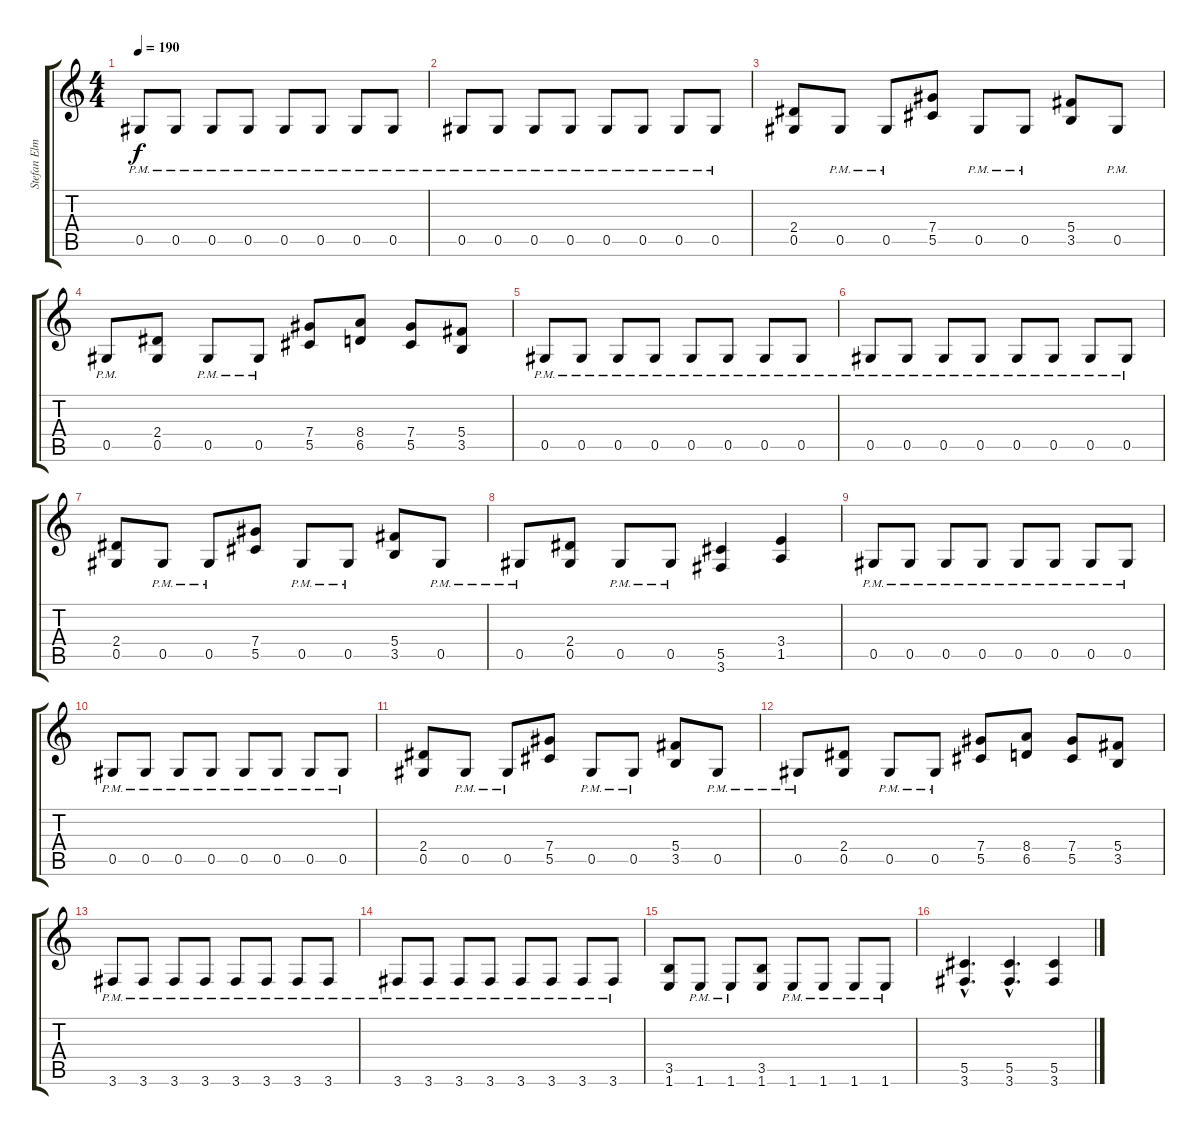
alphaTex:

\track ("Stefan Elmgren Lead" "Stefan Elm") {instrument distortionguitar}
\staff {score tabs}
\tuning (Eb4 Bb3 Gb3 Db3 Ab2 Eb2) {hide}
\ts (4 4)
\tempo 190
\clef g2
\ks c
0.5{pm}.8{dy f} 0.5{pm}.8 0.5{pm}.8 0.5{pm}.8 0.5{pm}.8 0.5{pm}.8 0.5{pm}.8 0.5{pm}.8 |
0.5{pm}.8 0.5{pm}.8 0.5{pm}.8 0.5{pm}.8 0.5{pm}.8 0.5{pm}.8 0.5{pm}.8 0.5{pm}.8 |
(2.4 0.5).8 0.5{pm}.8 0.5{pm}.8 (7.4 5.5).8 0.5{pm}.8 0.5{pm}.8 (5.4 3.5).8 0.5{pm}.8 |
0.5{pm}.8 (2.4 0.5).8 0.5{pm}.8 0.5{pm}.8 (7.4 5.5).8 (8.4 6.5).8 (7.4 5.5).8 (5.4 3.5).8 |
0.5{pm}.8 0.5{pm}.8 0.5{pm}.8 0.5{pm}.8 0.5{pm}.8 0.5{pm}.8 0.5{pm}.8 0.5{pm}.8 |
0.5{pm}.8 0.5{pm}.8 0.5{pm}.8 0.5{pm}.8 0.5{pm}.8 0.5{pm}.8 0.5{pm}.8 0.5{pm}.8 |
(2.4 0.5).8 0.5{pm}.8 0.5{pm}.8 (7.4 5.5).8 0.5{pm}.8 0.5{pm}.8 (5.4 3.5).8 0.5{pm}.8 |
0.5{pm}.8 (2.4 0.5).8 0.5{pm}.8 0.5{pm}.8 (5.5 3.6).4 (3.4 1.5).4 |
0.5{pm}.8 0.5{pm}.8 0.5{pm}.8 0.5{pm}.8 0.5{pm}.8 0.5{pm}.8 0.5{pm}.8 0.5{pm}.8 |
0.5{pm}.8 0.5{pm}.8 0.5{pm}.8 0.5{pm}.8 0.5{pm}.8 0.5{pm}.8 0.5{pm}.8 0.5{pm}.8 |
(2.4 0.5).8 0.5{pm}.8 0.5{pm}.8 (7.4 5.5).8 0.5{pm}.8 0.5{pm}.8 (5.4 3.5).8 0.5{pm}.8 |
0.5{pm}.8 (2.4 0.5).8 0.5{pm}.8 0.5{pm}.8 (7.4 5.5).8 (8.4 6.5).8 (7.4 5.5).8 (5.4 3.5).8 |
3.6{pm}.8 3.6{pm}.8 3.6{pm}.8 3.6{pm}.8 3.6{pm}.8 3.6{pm}.8 3.6{pm}.8 3.6{pm}.8 |
3.6{pm}.8 3.6{pm}.8 3.6{pm}.8 3.6{pm}.8 3.6{pm}.8 3.6{pm}.8 3.6{pm}.8 3.6{pm}.8 |
(3.5 1.6).8 1.6{pm}.8 1.6{pm}.8 (3.5 1.6).8 1.6{pm}.8 1.6{pm}.8 1.6{pm}.8 1.6{pm}.8 |
(5.5{hac} 3.6{hac}).4{d} (5.5{hac} 3.6{hac}).4{d} (5.5 3.6).4
